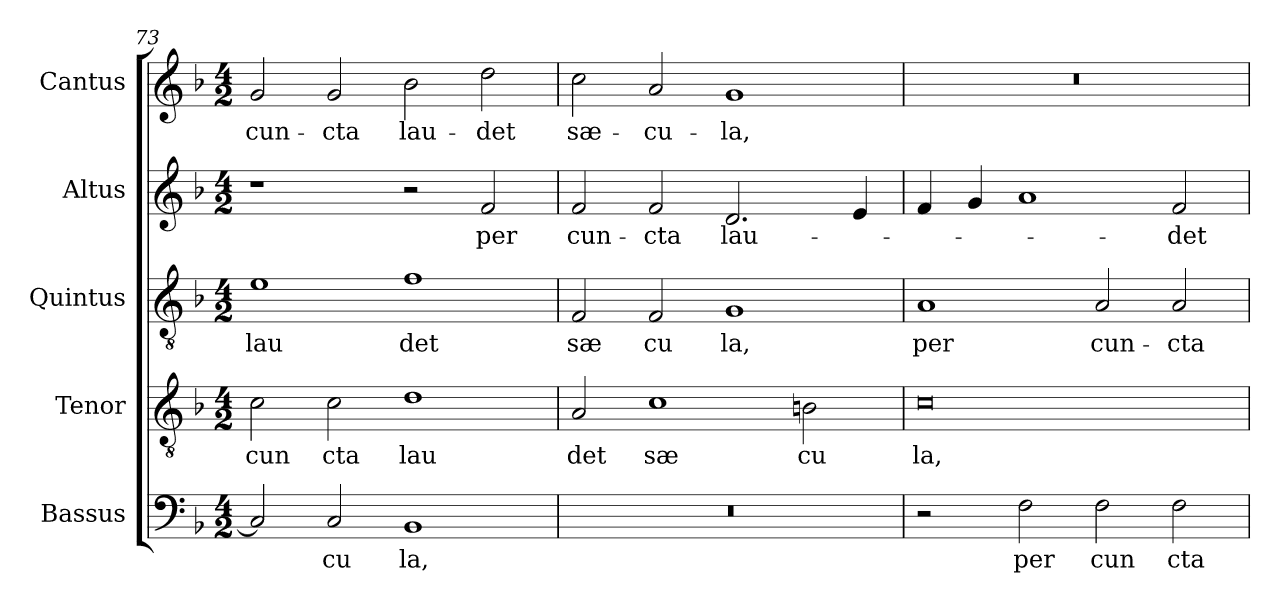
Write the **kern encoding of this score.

**kern	**text	**kern	**text	**kern	**text	**kern	**text	**kern	**text
*part5	*part5	*part4	*part4	*part3	*part3	*part2	*part2	*part1	*part1
*staff5	*staff5	*staff4	*staff4	*staff3	*staff3	*staff2	*staff2	*staff1	*staff1
*I"Bassus	*	*I"Tenor	*	*I"Quintus	*	*I"Altus	*	*I"Cantus	*
*clefF4	*	*clefGv2	*	*clefGv2	*	*clefG2	*	*clefG2	*
*k[b-]	*	*k[b-]	*	*k[b-]	*	*k[b-]	*	*k[b-]	*
*F:	*	*F:	*	*F:	*	*F:	*	*F:	*
*M4/2	*	*M4/2	*	*M4/2	*	*M4/2	*	*M4/2	*
=73	=73	=73	=73	=73	=73	=73	=73	=73	=73
!	!	!	!LO:LY:b:cj	!	!LO:LY:b:cj	!	!	!	!LO:LY:b:cj
2C/]	.	2c\	cun	1e	lau	1r	.	2g/	cun-
!	!LO:LY:b:cj	!	!LO:LY:b:cj	!	!	!	!	!	!LO:LY:b:cj
2C/	cu	2c\	cta	.	.	.	.	2g/	-cta
!	!LO:LY:b:cj	!	!LO:LY:b:cj	!	!LO:LY:b:cj	!	!	!	!LO:LY:b:cj
1BB-	la,	1d	lau	1f	det	2r	.	2b-\	lau-
!	!	!	!	!	!	!	!LO:LY:b:cj	!	!LO:LY:b:cj
.	.	.	.	.	.	2f/	per	2dd\	-det
=74	=74	=74	=74	=74	=74	=74	=74	=74	=74
!	!	!	!LO:LY:b:cj	!	!LO:LY:b:cj	!	!LO:LY:b:cj	!	!LO:LY:b:cj
0r	.	2A/	det	2F/	sæ	2f/	cun-	2cc\	sæ-
!	!	!	!LO:LY:b:cj	!	!LO:LY:b:cj	!	!LO:LY:b:cj	!	!LO:LY:b:cj
.	.	1c	sæ	2F/	cu	2f/	-cta	2a/	-cu-
!	!	!	!	!	!LO:LY:b:cj	!	!LO:LY:b	!	!LO:LY:b:cj
.	.	.	.	1G	la,	2.d/	lau-	1g	-la,
!	!	!	!LO:LY:b:cj	!	!	!	!	!	!
.	.	2B\	cu	.	.	.	.	.	.
.	.	.	.	.	.	4e/	.	.	.
!!LO:LB:g=z
=75	=75	=75	=75	=75	=75	=75	=75	=75	=75
!	!	!	!LO:LY:b:cj	!	!LO:LY:b:cj	!	!	!	!
2r	.	0c	la,	1A	per	4f/	.	0r	.
.	.	.	.	.	.	4g/	.	.	.
!	!LO:LY:b:cj	!	!	!	!	!	!	!	!
2F\	per	.	.	.	.	1a	.	.	.
!	!LO:LY:b:cj	!	!	!	!LO:LY:b:cj	!	!	!	!
2F\	cun	.	.	2A/	cun-	.	.	.	.
!	!LO:LY:b:cj	!	!	!	!LO:LY:b:cj	!	!LO:LY:b:cj	!	!
2F\	cta	.	.	2A/	-cta	2f/	-det	.	.
=	=	=	=	=	=	=	=	=	=
*-	*-	*-	*-	*-	*-	*-	*-	*-	*-
